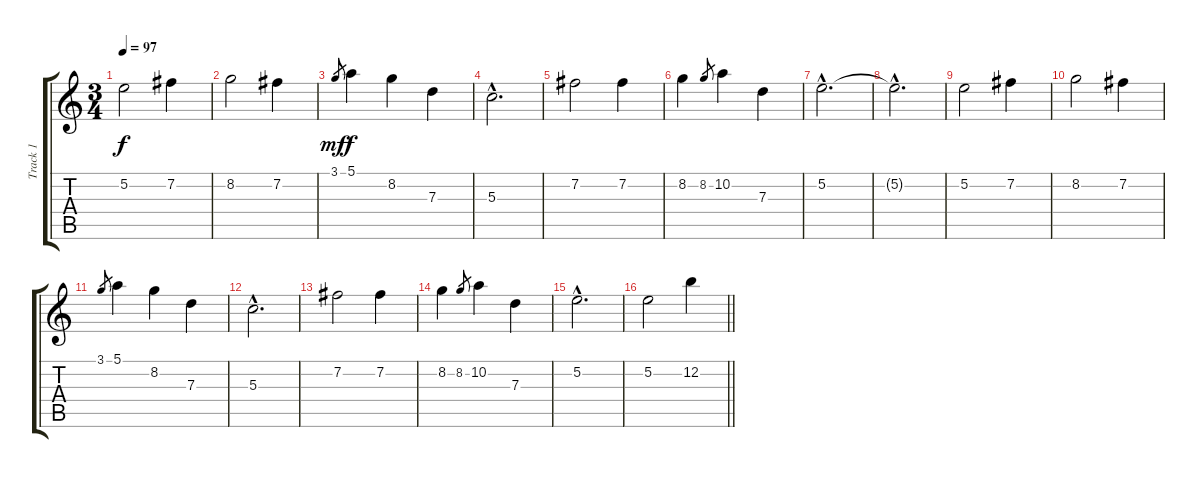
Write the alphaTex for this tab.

\track ("Track 1" "Track 1") {instrument acousticguitarnylon}
\staff {score tabs}
\tuning (E4 B3 G3 D3 A2 E2) {hide}
\ts (3 4)
\tempo 97
\tempo 140
\tempo 97
\clef g2
\ks c
5.2.2{dy f instrument acousticguitarnylon} 7.2.4 |
8.2.2 7.2.4 |
3.1.8{gr dy mf} 5.1.4{dy f} 8.2.4 7.3.4 |
5.3{hac}.2{d} |
7.2.2 7.2.4 |
8.2.4 8.2.8{gr} 10.2.4 7.3.4 |
5.2{hac}.2{d} |
5.2{hac t}.2{d} |
5.2.2 7.2.4 |
8.2.2 7.2.4 |
3.1.8{gr} 5.1.4 8.2.4 7.3.4 |
5.3{hac}.2{d} |
7.2.2 7.2.4 |
8.2.4 8.2.8{gr} 10.2.4 7.3.4 |
5.2{hac}.2{d} |
\barLineRight lightlight
5.2.2 12.2.4
